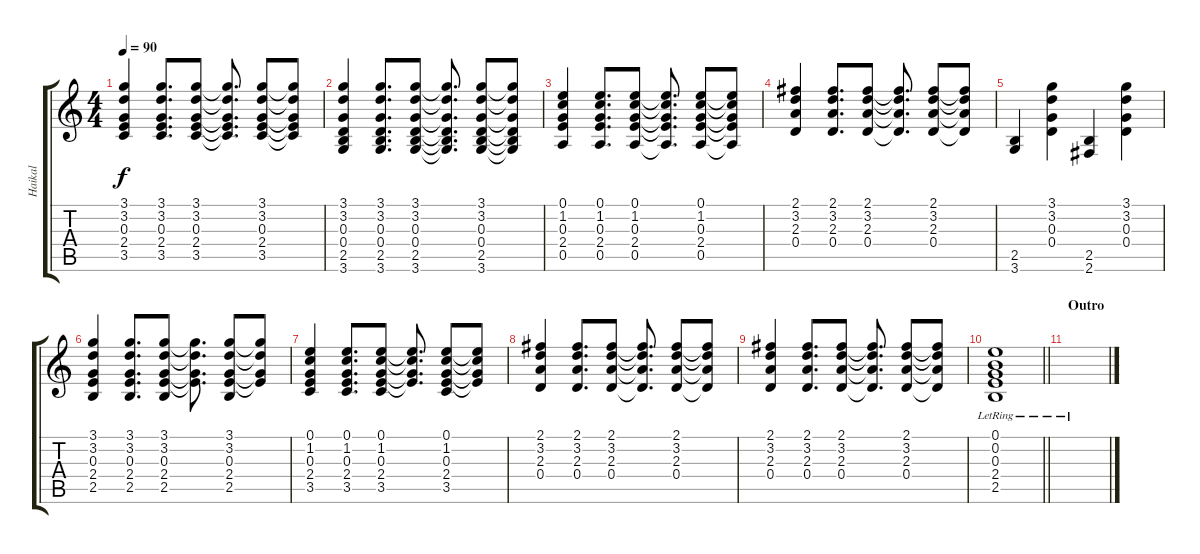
\track ("Haikal" "Haikal") {instrument acousticguitarsteel}
\staff {score tabs}
\tuning (E4 B3 G3 D3 A2 E2) {hide}
\ts (4 4)
\tempo 90
\clef g2
\ks c
(3.1 3.2 0.3 2.4 3.5).4{dy f} (3.1 3.2 0.3 2.4 3.5).8{d} (3.1 3.2 0.3 2.4 3.5).8 (3.1{t} 3.2{t} 0.3{t} 2.4{t} 3.5{t}).8{d} (3.1 3.2 0.3 2.4 3.5).8 (3.1{t} 3.2{t} 0.3{t} 2.4{t} 3.5{t}).8 |
(3.1 3.2 0.3 0.4 2.5 3.6).4 (3.1 3.2 0.3 0.4 2.5 3.6).8{d} (3.1 3.2 0.3 0.4 2.5 3.6).8 (3.1{t} 3.2{t} 0.3{t} 0.4{t} 2.5{t} 3.6{t}).8{d} (3.1 3.2 0.3 0.4 2.5 3.6).8 (3.1{t} 3.2{t} 0.3{t} 0.4{t} 2.5{t} 3.6{t}).8 |
(0.1 1.2 0.3 2.4 0.5).4 (0.1 1.2 0.3 2.4 0.5).8{d} (0.1 1.2 0.3 2.4 0.5).8 (0.1{t} 1.2{t} 0.3{t} 2.4{t} 0.5{t}).8{d} (0.1 1.2 0.3 2.4 0.5).8 (0.1{t} 1.2{t} 0.3{t} 2.4{t} 0.5{t}).8 |
(2.1 3.2 2.3 0.4).4 (2.1 3.2 2.3 0.4).8{d} (2.1 3.2 2.3 0.4).8 (2.1{t} 3.2{t} 2.3{t} 0.4{t}).8{d} (2.1 3.2 2.3 0.4).8 (2.1{t} 3.2{t} 2.3{t} 0.4{t}).8 |
(2.5 3.6).4 (3.1 3.2 0.3 0.4).4 (2.5 2.6).4 (3.1 3.2 0.3 0.4).4 |
(3.1 3.2 0.3 2.4 2.5).4 (3.1 3.2 0.3 2.4 2.5).8{d} (3.1 3.2 0.3 2.4 2.5).8 (3.1{t} 3.2{t} 0.3{t} 2.4{t}).8{d} (3.1 3.2 0.3 2.4 2.5).8 (3.1{t} 3.2{t} 0.3{t} 2.4{t}).8 |
(0.1 1.2 0.3 2.4 3.5).4 (0.1 1.2 0.3 2.4 3.5).8{d} (0.1 1.2 0.3 2.4 3.5).8 (0.1{t} 1.2{t} 0.3{t} 2.4{t}).8{d} (0.1 1.2 0.3 2.4 3.5).8 (0.1{t} 1.2{t} 0.3{t} 2.4{t}).8 |
(2.1 3.2 2.3 0.4).4 (2.1 3.2 2.3 0.4).8{d} (2.1 3.2 2.3 0.4).8 (2.1{t} 3.2{t} 2.3{t} 0.4{t}).8{d} (2.1 3.2 2.3 0.4).8 (2.1{t} 3.2{t} 2.3{t} 0.4{t}).8 |
(2.1 3.2 2.3 0.4).4 (2.1 3.2 2.3 0.4).8{d} (2.1 3.2 2.3 0.4).8 (2.1{t} 3.2{t} 2.3{t} 0.4{t}).8{d} (2.1 3.2 2.3 0.4).8 (2.1{t} 3.2{t} 2.3{t} 0.4{t}).8 |
\barLineRight lightlight
(0.1{lr} 0.2{lr} 0.3{lr} 2.4{lr} 2.5{lr}).1 |
\section ("" "Outro")
